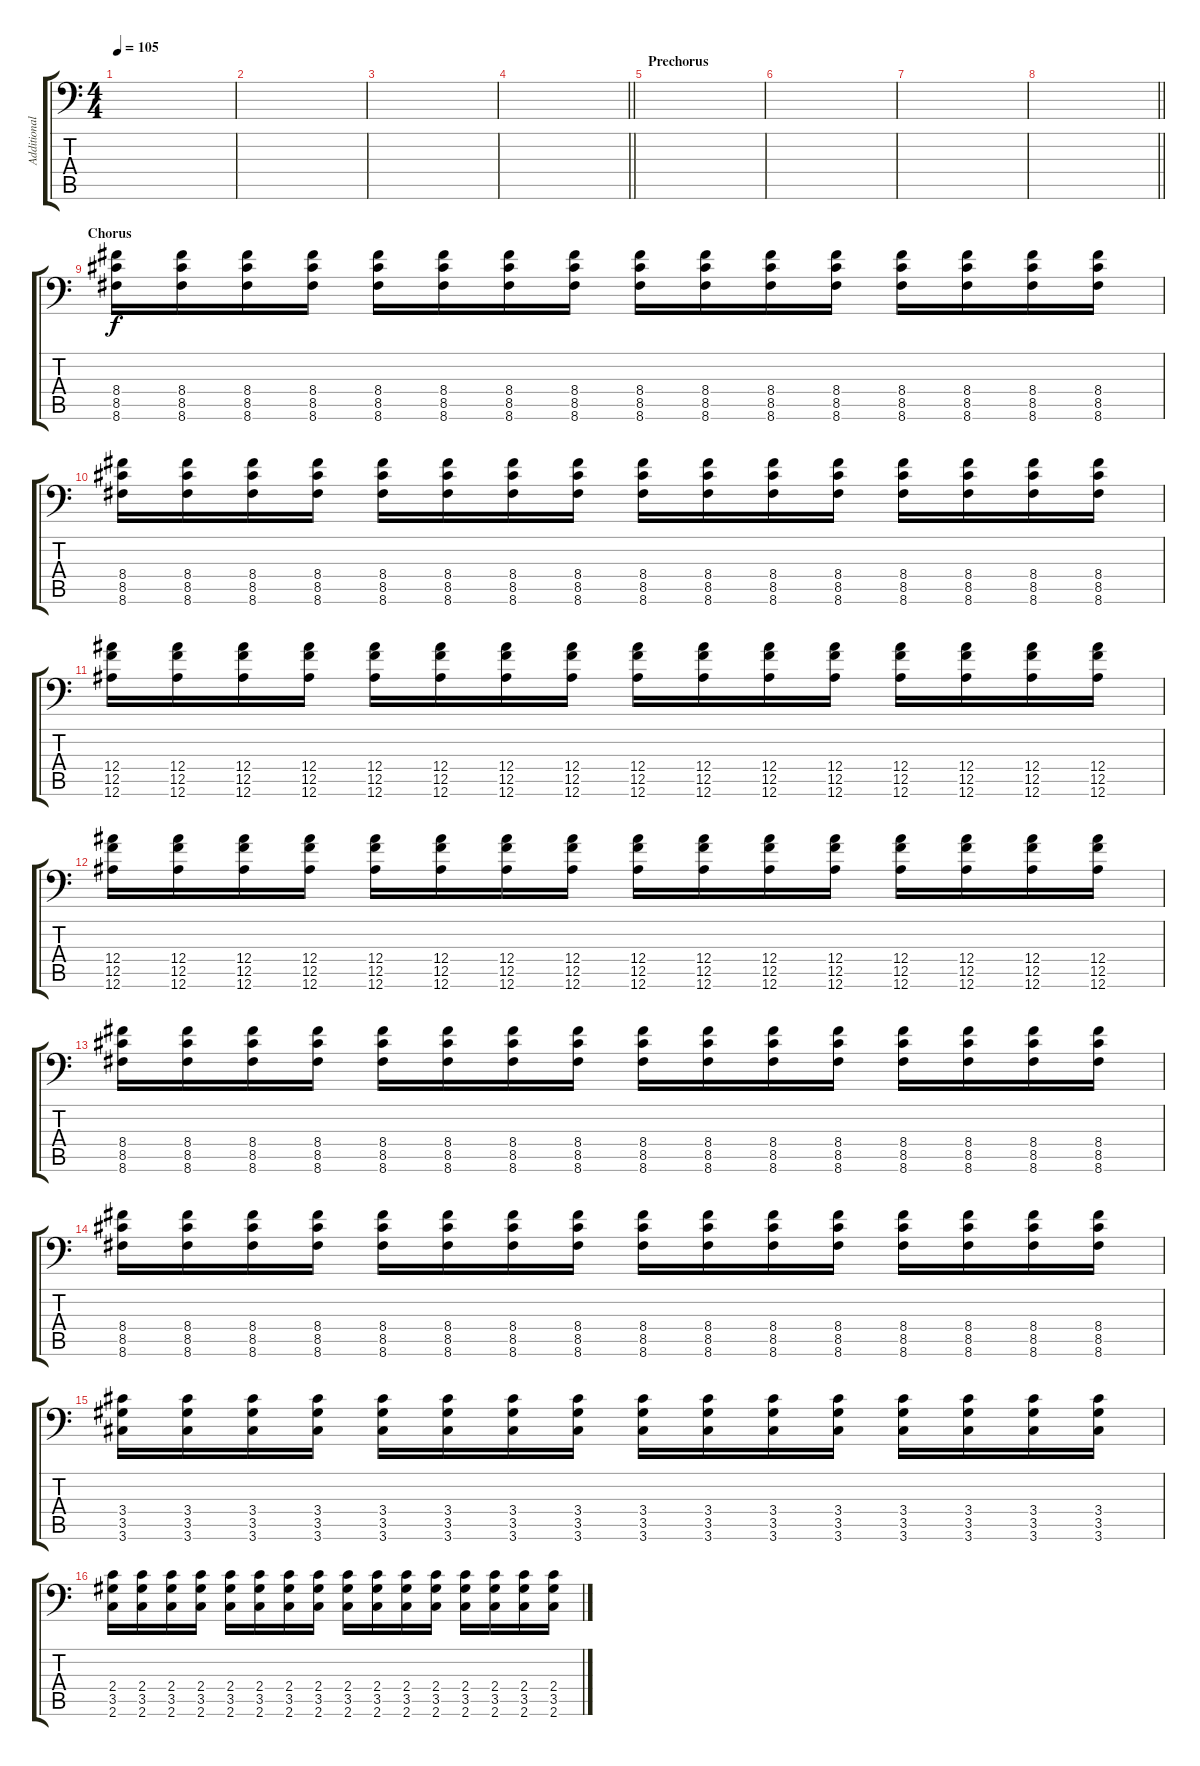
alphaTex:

\track ("Additional Guitar (Rythm)" "Additional") {instrument distortionguitar}
\staff {score tabs}
\tuning (C4 G3 Eb3 Bb2 F2 Bb1) {hide}
\ts (4 4)
\tempo 105
\clef f4
\ks c
|
|
|
\barLineRight lightlight
|
\section ("" "Prechorus")
|
|
|
\barLineRight lightlight
|
\section ("" "Chorus")
(8.4 8.5 8.6).16 (8.4 8.5 8.6).16 (8.4 8.5 8.6).16 (8.4 8.5 8.6).16 (8.4 8.5 8.6).16 (8.4 8.5 8.6).16 (8.4 8.5 8.6).16 (8.4 8.5 8.6).16 (8.4 8.5 8.6).16 (8.4 8.5 8.6).16 (8.4 8.5 8.6).16 (8.4 8.5 8.6).16 (8.4 8.5 8.6).16 (8.4 8.5 8.6).16 (8.4 8.5 8.6).16 (8.4 8.5 8.6).16 |
(8.4 8.5 8.6).16 (8.4 8.5 8.6).16 (8.4 8.5 8.6).16 (8.4 8.5 8.6).16 (8.4 8.5 8.6).16 (8.4 8.5 8.6).16 (8.4 8.5 8.6).16 (8.4 8.5 8.6).16 (8.4 8.5 8.6).16 (8.4 8.5 8.6).16 (8.4 8.5 8.6).16 (8.4 8.5 8.6).16 (8.4 8.5 8.6).16 (8.4 8.5 8.6).16 (8.4 8.5 8.6).16 (8.4 8.5 8.6).16 |
(12.4 12.5 12.6).16 (12.4 12.5 12.6).16 (12.4 12.5 12.6).16 (12.4 12.5 12.6).16 (12.4 12.5 12.6).16 (12.4 12.5 12.6).16 (12.4 12.5 12.6).16 (12.4 12.5 12.6).16 (12.4 12.5 12.6).16 (12.4 12.5 12.6).16 (12.4 12.5 12.6).16 (12.4 12.5 12.6).16 (12.4 12.5 12.6).16 (12.4 12.5 12.6).16 (12.4 12.5 12.6).16 (12.4 12.5 12.6).16 |
(12.4 12.5 12.6).16 (12.4 12.5 12.6).16 (12.4 12.5 12.6).16 (12.4 12.5 12.6).16 (12.4 12.5 12.6).16 (12.4 12.5 12.6).16 (12.4 12.5 12.6).16 (12.4 12.5 12.6).16 (12.4 12.5 12.6).16 (12.4 12.5 12.6).16 (12.4 12.5 12.6).16 (12.4 12.5 12.6).16 (12.4 12.5 12.6).16 (12.4 12.5 12.6).16 (12.4 12.5 12.6).16 (12.4 12.5 12.6).16 |
(8.4 8.5 8.6).16 (8.4 8.5 8.6).16 (8.4 8.5 8.6).16 (8.4 8.5 8.6).16 (8.4 8.5 8.6).16 (8.4 8.5 8.6).16 (8.4 8.5 8.6).16 (8.4 8.5 8.6).16 (8.4 8.5 8.6).16 (8.4 8.5 8.6).16 (8.4 8.5 8.6).16 (8.4 8.5 8.6).16 (8.4 8.5 8.6).16 (8.4 8.5 8.6).16 (8.4 8.5 8.6).16 (8.4 8.5 8.6).16 |
(8.4 8.5 8.6).16 (8.4 8.5 8.6).16 (8.4 8.5 8.6).16 (8.4 8.5 8.6).16 (8.4 8.5 8.6).16 (8.4 8.5 8.6).16 (8.4 8.5 8.6).16 (8.4 8.5 8.6).16 (8.4 8.5 8.6).16 (8.4 8.5 8.6).16 (8.4 8.5 8.6).16 (8.4 8.5 8.6).16 (8.4 8.5 8.6).16 (8.4 8.5 8.6).16 (8.4 8.5 8.6).16 (8.4 8.5 8.6).16 |
(3.4 3.5 3.6).16 (3.4 3.5 3.6).16 (3.4 3.5 3.6).16 (3.4 3.5 3.6).16 (3.4 3.5 3.6).16 (3.4 3.5 3.6).16 (3.4 3.5 3.6).16 (3.4 3.5 3.6).16 (3.4 3.5 3.6).16 (3.4 3.5 3.6).16 (3.4 3.5 3.6).16 (3.4 3.5 3.6).16 (3.4 3.5 3.6).16 (3.4 3.5 3.6).16 (3.4 3.5 3.6).16 (3.4 3.5 3.6).16 |
(2.4 3.5 2.6).16 (2.4 3.5 2.6).16 (2.4 3.5 2.6).16 (2.4 3.5 2.6).16 (2.4 3.5 2.6).16 (2.4 3.5 2.6).16 (2.4 3.5 2.6).16 (2.4 3.5 2.6).16 (2.4 3.5 2.6).16 (2.4 3.5 2.6).16 (2.4 3.5 2.6).16 (2.4 3.5 2.6).16 (2.4 3.5 2.6).16 (2.4 3.5 2.6).16 (2.4 3.5 2.6).16 (2.4 3.5 2.6).16
